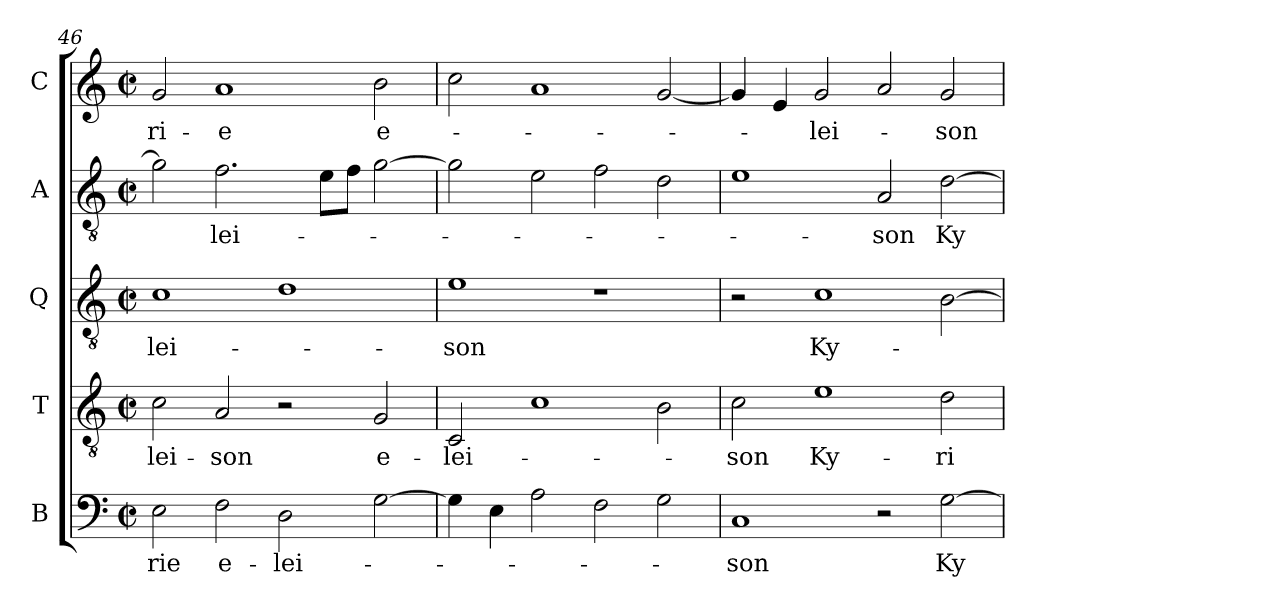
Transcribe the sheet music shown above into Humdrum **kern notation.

**kern	**text	**kern	**text	**kern	**text	**kern	**text	**kern	**text
*part5	*part5	*part4	*part4	*part3	*part3	*part2	*part2	*part1	*part1
*staff5	*staff5	*staff4	*staff4	*staff3	*staff3	*staff2	*staff2	*staff1	*staff1
*I"B	*	*I"T	*	*I"Q	*	*I"A	*	*I"C	*
*I'B	*	*I'T	*	*I'Q	*	*I'A	*	*I'C	*
*clefF4	*	*clefGv2	*	*clefGv2	*	*clefGv2	*	*clefG2	*
*M2/2	*	*M2/2	*	*M2/2	*	*M2/2	*	*M2/2	*
*met(c|)	*	*met(c|)	*	*met(c|)	*	*met(c|)	*	*met(c|)	*
=46	=46	=46	=46	=46	=46	=46	=46	=46	=46
!	!LO:LY:b:cj	!	!LO:LY:b:cj	!	!LO:LY:b:cj	!	!	!	!LO:LY:b:cj
2E\	-rie	2c\	-lei-	1c	-lei-	2g\]	.	2g/	-ri-
!	!LO:LY:b:cj	!	!LO:LY:b:cj	!	!	!	!LO:LY:b:cj	!	!LO:LY:b:rj
2F\	e-	2A/	-son	.	.	2.f\	-lei-	1a	-e
!	!LO:LY:b:cj	!	!	!	!	!	!	!	!
2D\	-lei-	2r	.	1d	.	.	.	.	.
.	.	.	.	.	.	8e\L	.	.	.
.	.	.	.	.	.	8f\J	.	.	.
!	!	!	!LO:LY:b:cj	!	!	!	!	!	!LO:LY:b:cj
[>2G\	.	2G/	e-	.	.	[>2g\	.	2b\	e-
=47	=47	=47	=47	=47	=47	=47	=47	=47	=47
!	!	!	!LO:LY:b:cj	!	!LO:LY:b:cj	!	!	!	!
4G\]	.	2C/	-lei-	1e	-son	2g\]	.	2cc\	.
4E\	.	.	.	.	.	.	.	.	.
2A\	.	1c	.	.	.	2e\	.	1a	.
2F\	.	.	.	1r	.	2f\	.	.	.
2G\	.	2B\	.	.	.	2d\	.	[<2g/	.
=48	=48	=48	=48	=48	=48	=48	=48	=48	=48
!	!LO:LY:b:cj	!	!LO:LY:b:cj	!	!	!	!	!	!
1C	-son	2c\	-son	2r	.	1e	.	4g/]	.
.	.	.	.	.	.	.	.	4e/	.
!	!	!	!LO:LY:b:cj	!	!LO:LY:b:cj	!	!	!	!LO:LY:b:cj
.	.	1e	Ky-	1c	Ky-	.	.	2g/	-lei-
!	!	!	!	!	!	!	!LO:LY:b:cj	!	!
2r	.	.	.	.	.	2A/	-son	2a/	.
!	!LO:LY:b:cj	!	!LO:LY:b:cj	!	!	!	!LO:LY:b:cj	!	!LO:LY:b:cj
[>2G\	Ky-	2d\	-ri-	[>2B\	.	[>2d\	Ky-	2g/	-son
=	=	=	=	=	=	=	=	=	=
*-	*-	*-	*-	*-	*-	*-	*-	*-	*-
